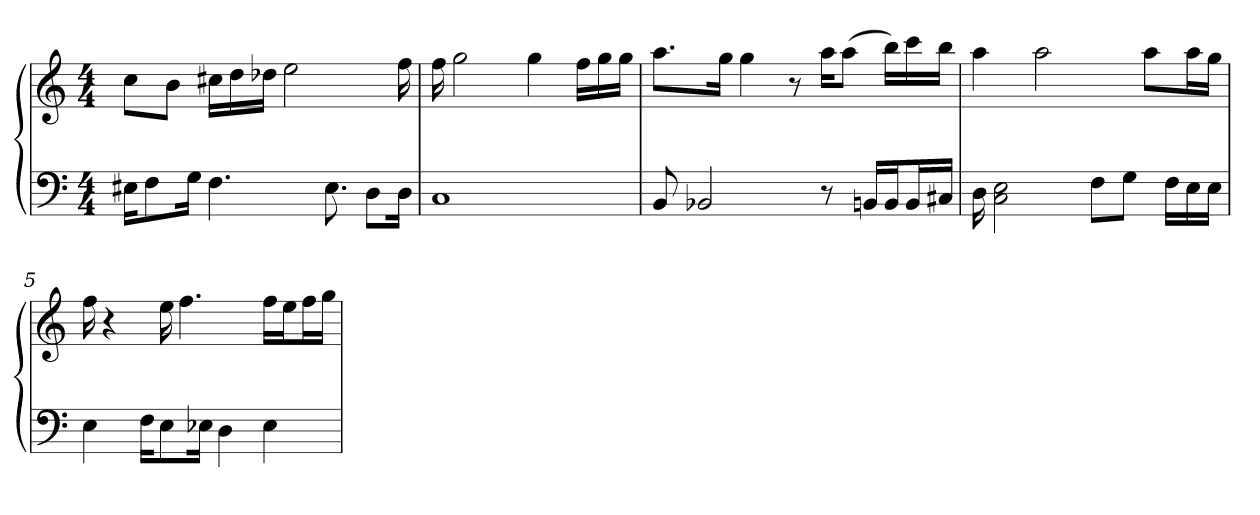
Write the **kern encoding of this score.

**kern	**kern
*part1	*part1
*staff2	*staff1
*clefF4	*clefG2
*k[]	*k[]
*M4/4	*M4/4
=1	=1
16E#X\KL	8cc\L
8F\	.
.	8b\J
16G\Jk	.
4.F	16cc#X\LL
.	16dd\
.	16dd-X\JJ
.	2ee
8.E#	.
8D\L	.
16D\Jk	16ff
=2	=2
1C	16ff
.	2gg
.	4gg
.	16ff\LL
.	16gg\
.	16gg\JJ
=3	=3
8BB	8.aa\L
2BB-X	.
.	16gg\Jk
.	4gg
.	8r
8r	16aa\KL
.	(8aa\J
16BBn/LL	.
16BB/J	16bb\LL)
16BB/L	16ccc\
16C#X/JJ	16bb\JJ
=4	=4
16D	4aa
2C 2E	.
.	2aa
8F\L	.
8G\J	.
.	8aa\L
16F\LL	.
16E\	16aa\L
16E\JJ	16gg\JJ
=5	=5
4E	16ff
.	4r
16F\KL	.
8E\	16ee
.	4.ff
16E-X\Jk	.
4D	.
4E-	16ff\LL
.	16ee\J
.	16ff\L
.	16gg\JJ
=	=
*-	*-
